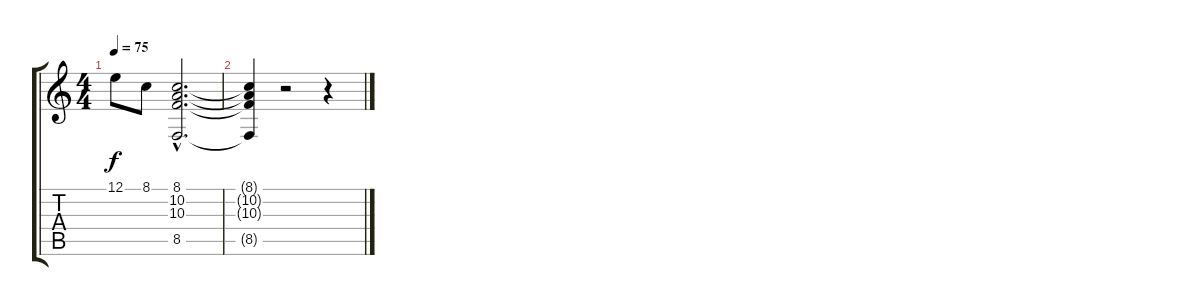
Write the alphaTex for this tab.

\track "" {instrument acousticgrandpiano}
\staff {score tabs}
\tuning (E4 B3 G3 D3 A2 E2) {hide}
\ts (4 4)
\tempo 75
\clef g2
\ks c
12.1.8{dy f} 8.1.8 (8.1{hac} 10.2{hac} 10.3{hac} 8.5{hac}).2{d} |
(8.1{t} 10.2{t} 10.3{t} 8.5{t}).4 r.2 r.4
